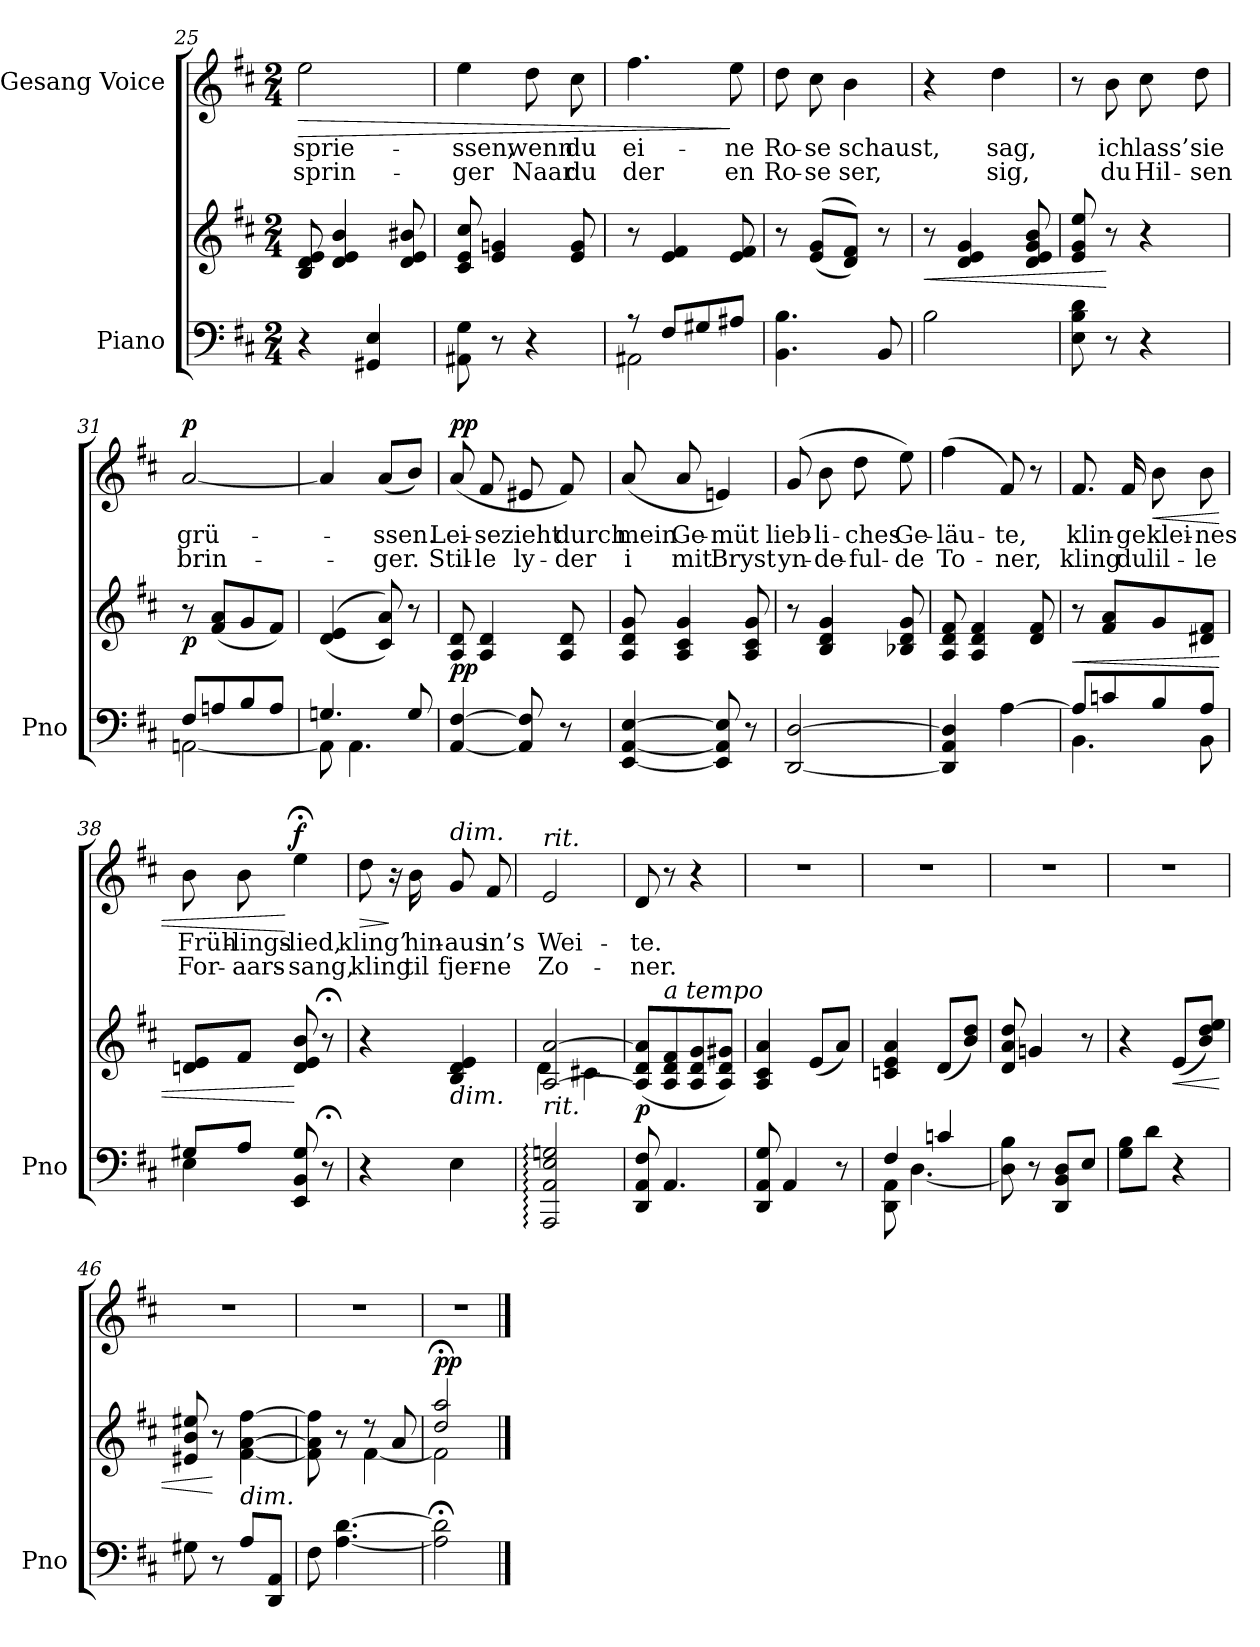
**kern	**kern	**dynam	**kern	**text	**text	**dynam
*part2	*part2	*part2	*part1	*part1	*part1	*part1
*staff3	*staff2	*staff2/3	*staff1	*staff1	*staff1	*staff1
*I"Piano	*	*	*I"Gesang Voice	*	*	*
*I'Pno	*	*	*	*	*	*
*clefF4	*clefG2	*	*clefG2	*	*	*
*k[f#c#]	*k[f#c#]	*	*k[f#c#]	*	*	*
*M2/4	*M2/4	*	*M2/4	*	*	*
=25	=25	=25	=25	=25	=25	=25
!	!	!	!	!	!	!LO:HP:b
4r	8B/ 8d/ 8e/	.	2ee\	sprie-	-sprin-	>
.	4d/ 4e/ 4b/	.	.	.	.	.
4GG#X/ 4E/	.	.	.	.	.	.
.	8d/ 8e/ 8b#X/	.	.	.	.	.
=26	=26	=26	=26	=26	=26	=26
8AA#X\ 8G\	8c#/ 8e/ 8cc#/	.	4ee\	-ssen,	-ger	.
8r	4e/ 4gn/	.	.	.	.	.
4r	.	.	8dd\	wenn	Naar	.
.	8e/ 8g/	.	8cc#\	du	du	.
=27	=27	=27	=27	=27	=27	=27
*^	*	*	*	*	*	*
8r	2AA#X\	8r	.	4.ff#\	ei-	der	.
8F#/L	.	4e/ 4f#/	.	.	.	.	.
8G#X/	.	.	.	.	.	.	.
8A#X/J	.	8e/ 8f#/	.	8ee\	-ne	en	]
*v	*v	*	*	*	*	*	*
=28	=28	=28	=28	=28	=28	=28
4.BB\ 4.B\	8r	.	8dd\	Ro-	Ro-	.
.	((>8e/ 8g/L	.	8cc#\	-se	-se	.
.	8d/ 8f#/J))	.	4b\	schaust,	ser,	.
8BB/	8r	.	.	.	.	.
=29	=29	=29	=29	=29	=29	=29
!	!	!LO:HP:b	!	!	!	!
2B\	8r	<	4r	.	.	.
.	4d/ 4e/ 4g/	.	.	.	.	.
.	.	.	4dd\	sag,	sig,	.
.	8d/ 8e/ 8g/ 8b/	.	.	.	.	.
=30	=30	=30	=30	=30	=30	=30
8E\ 8B\ 8d\	8e/ 8g/ 8ee/	.	8r	.	.	.
8r	8r	[	8b\	ich	du	.
4r	4r	.	8cc#\	lass’	Hil-	.
.	.	.	8dd\	sie	-sen	.
=31	=31	=31	=31	=31	=31	=31
*^	*	*	*	*	*	*
!	!	!	!LO:DY:b	!	!	!	!LO:DY:a
8F#/L	[2AAn\	8r	p	[2a/	grü-	brin-	p
8An/	.	(8f#/ 8a/L	.	.	.	.	.
8B/	.	8g/	.	.	.	.	.
8A/J	.	8f#/J)	.	.	.	.	.
=32	=32	=32	=32	=32	=32	=32	=32
4.Gn/	8AA\]	(>(4d/ 4e/	.	4a/]	.	.	.
.	4.AA\	.	.	.	.	.	.
.	.	8c#/ 8a/))	.	(8a/L	-ssen.	-ger.	.
8G/	.	8r	.	8b/J)	.	.	.
*v	*v	*	*	*	*	*	*
=33	=33	=33	=33	=33	=33	=33
!	!	!LO:DY:b	!	!	!	!LO:DY:a
[4AA/ [4F#/	8A/ 8d/	pp	(>8a/	Lei-	Stil-	pp
.	4A/ 4d/	.	8f#/	-se	-le	.
8AA/] 8F#/]	.	.	8e#X/	zieht	ly-	.
8r	8A/ 8d/	.	8f#/)	durch	-der	.
=34	=34	=34	=34	=34	=34	=34
[4EE/ [>4AA/ [4E/	8A/ 8d/ 8g/	.	(>8a/	mein	i	.
.	4A/ 4c#/ 4g/	.	8a/	Ge-	mit	.
8EE/] 8AA/] 8E/]	.	.	4en/)	-müt	Bryst	.
8r	8A/ 8c#/ 8g/	.	.	.	.	.
=35	=35	=35	=35	=35	=35	=35
[2DD/ [2D/	8r	.	(8g/	lieb-	yn-	.
.	4B/ 4d/ 4g/	.	8b\	-li-	-de-	.
.	.	.	8dd\	-ches	-ful-	.
.	8B-X/ 8d/ 8g/	.	8ee\)	Ge-	-de	.
=36	=36	=36	=36	=36	=36	=36
4DD/] 4AA/ 4D/]	8A/ 8d/ 8f#/	.	(4ff#\	-läu-	To-	.
.	4A/ 4d/ 4f#/	.	.	.	.	.
[>4A\	.	.	8f#/)	-te,	-ner,	.
.	8d/ 8f#/	.	8r	.	.	.
=37	=37	=37	=37	=37	=37	=37
*^	*	*	*	*	*	*
!	!	!	!LO:HP:b	!	!	!	!
8A/L]	4.BB\	8r	<	8.f#/	klin-	kling	.
8cn/	.	8f#/ 8a/L	.	.	.	.	.
.	.	.	.	16f#/	-ge	du	.
!	!	!	!	!	!	!	!LO:HP:b
8B/	.	8g/	.	8b\	klei-	lil-	<
8A/J	8BB\	8d#X/ 8f#/J	.	8b\	-nes	-le	.
=38	=38	=38	=38	=38	=38	=38	=38
8G#X/L	4E\	8dn/ 8e/L	.	8b\	Früh-	For-	.
8A/J	.	8f#/J	.	8b\	-lings-	-aars-	.
!	!	!	!	!	!	!	!LO:DY:n=1:a
8EE/ 8BB/ 8G#/	4ryy	8d/ 8e/ 8b/	[	4ee;<\	-lied,	-sang,	[ f
8r;<	.	8r;<	.	.	.	.	.
*v	*v	*	*	*	*	*	*
=39	=39	=39	=39	=39	=39	=39
!	!	!	!	!	!	!LO:HP:b
4r	4r	.	8dd\	kling’	kling	>
.	.	.	16r	.	.	]
.	.	.	16b\	hin-	til	.
!	!	!	!LO:TX:a:i:t=dim.	!	!	!
!	!LO:TX:b:i:t=dim.	!	!	!	!	!
4E\	4B/ 4d/ 4e/	.	8g/	-aus	fjer-	.
.	.	.	8f#/	in’s	-ne	.
=40	=40	=40	=40	=40	=40	=40
*	*^	*	*	*	*	*
!	!	!	!	!LO:TX:i:t=rit.	!	!	!
!LO:TX:i:t=rit.	!	!	!	!	!	!	!
2AAA/: 2AA/: 2E/: 2Gn/:	[<2A/ [2a/	4d\	.	2e/	Wei-	Zo-	.
.	.	4c#X\	.	.	.	.	.
=41	=41	=41	=41	=41	=41	=41	=41
!	!	!	!LO:DY:b	!	!	!	!
*	*v	*v	*	*	*	*	*
8DD/ 8AA/ 8F#/	(>8A/] 8d/ 8a/]L	p	8d/	-te.	-ner.	.
!	!LO:TX:i:t=a tempo	!	!	!	!	!
4.AA/	8A/ 8d/ 8f#/	.	8r	.	.	.
.	8A/ 8d/ 8g/	.	4r	.	.	.
.	8A/ 8d/ 8g#X/J)	.	.	.	.	.
=42	=42	=42	=42	=42	=42	=42
8DD/ 8AA/ 8G/	4A/ 4c#/ 4a/	.	2r	.	.	.
4AA/	.	.	.	.	.	.
.	(8e/L	.	.	.	.	.
8r	8a/J)	.	.	.	.	.
=43	=43	=43	=43	=43	=43	=43
*^	*	*	*	*	*	*
4F#/	8DD\ 8AA\	4cn/ 4e/ 4a/	.	2r	.	.	.
.	[4.D\	.	.	.	.	.	.
4cn/	.	(8d/L	.	.	.	.	.
.	.	8b/ 8dd/J)	.	.	.	.	.
*v	*v	*	*	*	*	*	*
=44	=44	=44	=44	=44	=44	=44
8D\] 8B\	8d/ 8a/ 8dd/	.	2r	.	.	.
8r	4gn/	.	.	.	.	.
8DD/ 8BB/ 8D/L	.	.	.	.	.	.
8E/J	8r	.	.	.	.	.
=45	=45	=45	=45	=45	=45	=45
8G\ 8B\L	4r	.	2r	.	.	.
8d\J	.	.	.	.	.	.
!	!	!LO:HP:b	!	!	!	!
4r	(8e/L	<	.	.	.	.
.	8b/ 8dd/ 8ee/J)	.	.	.	.	.
=46	=46	=46	=46	=46	=46	=46
8G#X\	8e#X/ 8b/ 8ee#X/	.	2r	.	.	.
8r	8r	[	.	.	.	.
!	!LO:TX:b:i:t=dim.	!	!	!	!	!
8A/L	[4f#\ [>4a\ [4ff#\	.	.	.	.	.
8DD/ 8AA/J	.	.	.	.	.	.
=47	=47	=47	=47	=47	=47	=47
*	*^	*	*	*	*	*
8F#\	8f#\] 8a\] 8ff#\]	4ryy	.	2r	.	.	.
[4.A\ [4.d\	8r	.	.	.	.	.	.
.	8r	[4f#\	.	.	.	.	.
.	8a/	.	.	.	.	.	.
=48	=48	=48	=48	=48	=48	=48	=48
!	!	!	!LO:DY:a	!	!	!	!
2A\];< 2d\];<	2dd/;< 2aa/;<	2f#\]	pp	2r	.	.	.
*	*v	*v	*	*	*	*	*
==	==	==	==	==	==	==
*-	*-	*-	*-	*-	*-	*-
